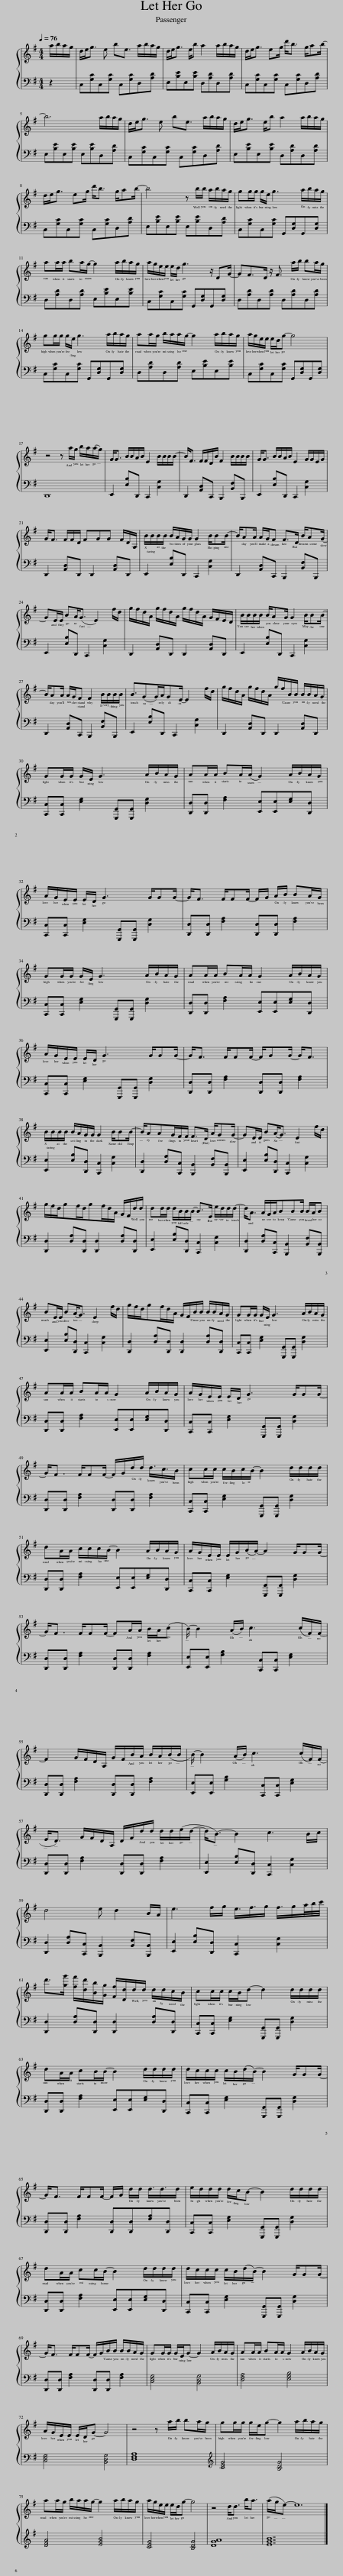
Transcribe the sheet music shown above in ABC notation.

X:1
%%score { 1 | 2 }
L:1/8
Q:1/4=76
M:4/4
I:linebreak $
K:G
V:1 treble
V:2 bass
V:1
 a/b/a/g/ | d/e<g e be3/2 a/b/a/g/ | d/e<g e/b a2 a/b/a/g/ | d/e<g eg/ d'<b g/ab/- |$ b6 a/b/a/g/ | %5
 d/e<g e be3/2 a/b/a/g/ | d/e<g e/b a2 a/b/a/g/ |$ d/e<g eg/ d'<b g/ab/- | b4 z b/b/ a/b/a/g/ | gg/g/ g/e/ g3 a/b/a/g/ |$ %10
 aa/a/ ba/g/- g2 a/b/a/g/ | a/g/e/e/ e/d/ g3 z/ DG/- | GF>D z/ F3/2 a/b/ ba/g/ |$ gg/g/ g/e/ g3 a/b/a/g/ | aa/g/ b/a/a/g/- g2 a/b/a/g/ | %15
 a/g/e/e/ e/d/g- g4 |$ z4 z a/g/ b/a/(a/g/) | G<G B/B/A/B/ E2 B/B/B/B/- | B<F F/F/D/B/ F2 B/B/B/B/ | G<G B/B/A/B/ E2 G/G/E/G/ |$ %20
 G<F F/F/D/ FGG F/D/A,/ | B/B/B/B/ B/A/G/G/ G2 B/BB/- | B/AA/ A/G/F F>D B/AG/- |$ GE/E/ BA<(G E2) f/d/ | g/f/d/A/ g/f/d/A/ g/f/d/A/ G/F/E/D/ | %25
 B/B/B/B/ B/AG/ G2 B/BB/- |$ B/AA/ A/G/F F2 B/B/B/B/ | B3/2(GG/)A/GE/- E2 f/d/ | g/f/d/A/ g/f/d/A/ g/f/B/B/ B/B/A/G/ |$ GG/G/ G/E/ G3 A/B/A/G/ | %30
 AA/A/ BA/(A/ G2) A/B/A/G/ |$ A/G/E/E/ E/D/ G3 G/GG/- | G<F F/FF/- F/G/ A/B/ BA/G/ |$ GG/G/ G/E/ G3 A/B/A/G/ | AA/A/ BA/A/ G2 A/B/A/G/ |$ %35
 A/G/E/E/ E/D/ G3 G/GG/- | G<F F/FF/- F/GG/- G<F |$ B/B/B/B/ B/A/G/G/ G2 B/BB/- | B/AAG/F/F/ F>D A/GG/- | GE/E/ B(A<G) E2 f/d/ |$ %40
 g/f/d/gf/d/gf/d/A/ G/F/d/d/ | dd/d/ d/B/B/B/- B>E e/d/d/d/- | d<A A/G/A/BBB/ B/A/B |$ BE/E/ B(A<G) E2 f/d/ | g/f/d/gf/d/A/ G/F/B/B/ B/B/A/G/ | %45
 GG/G/ G/E/ G3 A/B/A/G/ |$ AA/A/ BA/A/ G2 A/B/A/G/ | A/G/E/E/ E/D/ G3 G/GG/- |$ G<F F/FF/- F/G/d/d/ d3/4c3/4B/ | cc/c/ c/B/c/B/- B2 d/d/d/d/ |$ %50
 dA/A/ c/c/c/B/- B2 A/B/A/G/ | A/G/E/E/ E/G/(B/A/-) A2 G/GG/- |$ G<F F/FF/- FA/A/ B/A/(c | B/-) B2 (A/B/) c3 (c/F/)F/- |$ F2 G/F/D/A,/ G/F/B/A/ B/A/(B/B/ | %55
 B/-) B2 (A/B/) c3 (c/F/)(F/ |$ E<D) G/F/D/A,/ D/F/d/d/ d/d/(e/d/- | d<B-) B2 c3 B/c/ |$ d4 e d2 B/A/ | e3 f/g/ e3/4f3/4g/ f3/4g/a/4b/4c'/4 |$ %60
 d'>[gg'] [ff']/[dd']/[Bb]/[Gg]/ [Ff]/[Dd]/d/d/ d/d/c/B/ | cc/c/ c/B/d- d2 d/d/d/d/ |$ dA/A/ cB/B/- B2 d/d/d/d/ | d/c/c/c/ c/B/(d/B/-) B2 G/GG/- |$ G<F F/FF/- F/G/ d/d/ d3/4d3/4d/ | %65
 e/d/d/d/ d/c/B- B2 d/d/d/d/ |$ dA/A/ cc/B/- B2 d/d/d/d/ | d/c/c/c/ c/B/(d/B/-) B2 G/GG/- |$ G<F F/FF/- F/G/B/B/ B/B/A/G/ | GG/G/ G/E/G- G2 A/B/A/G/ | %70
 AA/A/ BA/A/ G2 A/B/A/G/ |$ A/G/E/E/ E/D/G- G4 | z4 z a/b/ ba/g/ | gg/g/ g/e/g- g2 a/b/a/g/ |$ aa/g/ b/a/a/g/- g2 a/b/a/g/ | %75
 a/g/e/e/ e/d/g- g4 | z4 d<d b<a | (a/g/e-) e12 |] %78
V:2
 z2 | C,[G,C]C,[G,C] C,[G,C]D,[A,D] | E,[B,E]E,[B,E] D,[A,D]D,[A,D] | C,[G,C]C,[G,C] C,[G,C]D,[A,D] |$ E,[B,E]E,[B,E] E,[B,E]D,[A,D] | %5
 C,[G,C]C,[G,C] C,[G,C]D,[A,D] | E,[B,E]E,[B,E] D,[A,D]D,[A,D] |$ C,[G,C]C,[G,C] C,[G,C]D,[A,D] | E,[B,E]E,[B,E] E,[B,E]D,[A,D] | C,[G,C]C,[G,C] G,,[D,G,]G,,[D,G,] |$ %10
 D,[A,D]D,[A,D] E,[B,E]E,[B,E] | C,[G,C]C,[G,C] G,,[D,G,]G,,[D,G,] | D,[A,D]D,[A,D] D,[A,D]D,[A,D] |$ C,[G,C]C,[G,C] G,,[D,G,]G,,[D,G,] | D,[A,D]D,[A,D] E,[B,E]E,[B,E] | %15
 C,[G,C]C,[G,C] G,,[D,G,]G,,[D,G,] |$ D,,8 | E,,2 [E,B,]D,, C,,2 [C,G,]2 | D,,2 [A,,D,]C,, B,,,2 [B,,F,]B,,, | E,,2 [E,B,]D,, C,,2 [C,G,]2 |$ %20
 D,,2 [A,,D,]D,, D,,2 [A,,D,]D,, | E,,2 [E,B,]D,, C,,2 [C,G,]2 | D,,2 [A,,D,]C,, B,,,2 [B,,F,]B,,, |$ E,,2 [E,B,]D,, C,,2 [C,G,]2 | D,,2 [A,,D,]D,, D,,2 [A,,D,]D,, | %25
 E,,2 [E,B,]D,, C,,2 [C,G,]2 |$ D,,2 [A,,D,]C,, B,,,2 [B,,F,]B,,, | E,,2 [E,B,]D,, C,,2 [C,G,]2 | D,,2 [A,,D,]D,, D,,2 [A,,D,]D,, |$ [C,,C,][C,,C,] [E,G,]2 [G,,,G,,][G,,,G,,] [D,G,]2 | %30
 [D,,D,][D,,D,] [F,A,]2 [E,,E,][E,,E,][E,G,][D,,D,] |$ [C,,C,][C,,C,] [E,G,]2 [G,,,G,,][G,,,G,,] [D,G,]2 | [D,,D,][D,,D,] [F,A,]2 [D,,D,][D,,D,] [F,A,]2 |$ [C,,C,][C,,C,] [E,G,]2 [G,,,G,,][G,,,G,,] [D,G,]2 | [D,,D,][D,,D,] [F,A,]2 [E,,E,][E,,E,][E,G,][D,,D,] |$ %35
 [C,,C,][C,,C,] [E,G,]2 [G,,,G,,][G,,,G,,] [D,G,]2 | [D,,D,][D,,D,] [F,A,]2 [D,,D,][D,,D,] [F,A,]2 |$ [E,,E,]2 [E,B,][D,,D,] [C,,C,]2 [C,G,]2 | [D,,D,]2 [D,A,][C,,C,] [B,,,B,,]2 [B,,F,][B,,,B,,] | [E,,E,]2 [E,B,][D,,D,] [C,,C,]2 [C,G,]2 |$ %40
 [D,,D,]2 [D,A,][D,,D,] [D,,D,]2 [D,A,][D,,D,] | [E,,E,]2 [E,B,][D,,D,] [C,,C,]2 [C,G,]2 | [D,,D,]2 [D,A,][C,,C,] [B,,,B,,]2 [B,,F,][B,,,B,,] |$ [E,,E,]2 [E,B,][D,,D,] [C,,C,]2 [C,G,]2 | [D,,D,]2 [D,A,][D,,D,] [D,,D,]2 [D,A,][D,,D,] | %45
 [C,,C,][C,,C,] [E,G,]2 [G,,,G,,][G,,,G,,] [D,G,]2 |$ [D,,D,][D,,D,] [F,A,]2 [E,,E,][E,,E,][E,G,][D,,D,] | [C,,C,][C,,C,] [E,G,]2 [G,,,G,,][G,,,G,,] [D,G,]2 |$ [D,,D,][D,,D,] [F,A,]2 [D,,D,][D,,D,] [F,A,]2 | [C,,C,][C,,C,] [E,G,]2 [G,,,G,,][G,,,G,,] [D,G,]2 |$ %50
 [D,,D,][D,,D,] [F,A,]2 [E,,E,][E,,E,][E,G,][D,,D,] | [C,,C,][C,,C,] [E,G,]2 [G,,,G,,][G,,,G,,] [D,G,]2 |$ [D,,D,][D,,D,] [F,A,]2 [D,,D,][D,,D,] [F,A,]2 | [E,,E,][E,,E,] [G,B,]2 [C,,C,][C,,C,] [E,G,]2 |$ [D,,D,][D,,D,] [F,A,]2 [D,,D,][D,,D,] [F,A,]2 | %55
 [E,,E,][E,,E,] [G,B,]2 [C,,C,][C,,C,] [E,G,]2 |$ [D,,D,][D,,D,] [F,A,]2 [D,,D,][D,,D,] [F,A,]2 | [E,,E,]2 [E,B,][D,,D,] [C,,C,]2 [C,G,]2 |$ [D,,D,]2 [D,A,][C,,C,] [B,,,B,,]2 [B,,F,][B,,,B,,] | [E,,E,]2 [E,B,][D,,D,] [C,,C,]2 [C,G,]2 |$ %60
 [D,,D,]2 [D,A,][D,,D,] [D,,D,]2 [D,A,][D,,D,] | [C,,C,][C,,C,] [E,G,]2 [G,,,G,,][G,,,G,,] [D,G,]2 |$ [D,,D,][D,,D,] [F,A,]2 [E,,E,][E,,E,][E,G,][D,,D,] | [C,,C,][C,,C,] [E,G,]2 [G,,,G,,][G,,,G,,] [D,G,]2 |$ [D,,D,][D,,D,] [F,A,]2 [D,,D,][D,,D,][F,A,][D,,D,] | %65
 [C,,C,][C,,C,] [E,G,]2 [G,,,G,,][G,,,G,,] [D,G,]2 |$ [D,,D,][D,,D,] [F,A,]2 [E,,E,][E,,E,][E,G,][D,,D,] | [C,,C,][C,,C,] [E,G,]2 [G,,,G,,][G,,,G,,] [D,G,]2 |$ [D,,D,][D,,D,] [F,A,]2 [D,,D,][D,,D,] [F,A,]2 | [C,E,G,]4 [B,,D,G,]4 | %70
 [D,F,A,]4 [E,G,B,]4 |$ [C,E,G,]4 [B,,D,G,]4 | [D,F,A,]8 |[K:treble] [CEG]4 [B,DG]4 |$ [DFA]4 [EGB]4 | %75
 [CEG]4 [B,DG]4 | [DGA]8 | [EGB]14 |] %78
